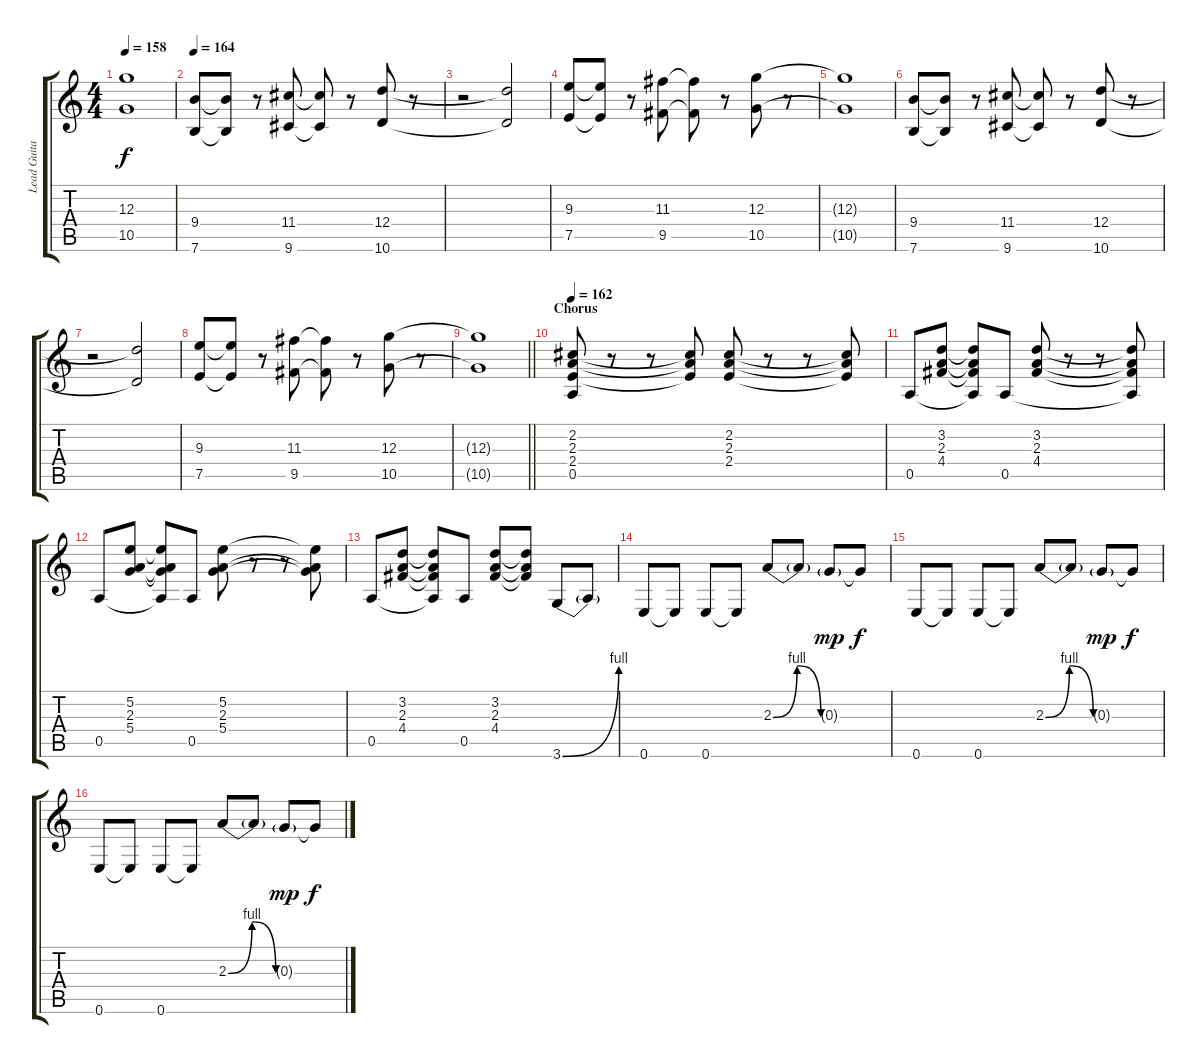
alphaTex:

\track ("Lead Guitar" "Lead Guita") {instrument overdrivenguitar}
\staff {score tabs}
\tuning (E4 B3 G3 D3 A2 E2) {hide}
\ts (4 4)
\tempo 158
\clef g2
\ks c
(12.3{t} 10.5{t}).1{dy f} |
\tempo 164
(9.4 7.6).8 (9.4{t} 7.6{t}).8 r.8 (11.4 9.6).8 (11.4{t} 9.6{t}).8 r.8 (12.4 10.6).8 r.8 |
r.2 (12.4{t} 10.6{t}).2 |
(9.3 7.5).8 (9.3{t} 7.5{t}).8 r.8 (11.3 9.5).8 (11.3{t} 9.5{t}).8 r.8 (12.3 10.5).8 r.8 |
(12.3{t} 10.5{t}).1 |
(9.4 7.6).8 (9.4{t} 7.6{t}).8 r.8 (11.4 9.6).8 (11.4{t} 9.6{t}).8 r.8 (12.4 10.6).8 r.8 |
r.2 (12.4{t} 10.6{t}).2 |
(9.3 7.5).8 (9.3{t} 7.5{t}).8 r.8 (11.3 9.5).8 (11.3{t} 9.5{t}).8 r.8 (12.3 10.5).8 r.8 |
\barLineRight lightlight
(12.3{t} 10.5{t}).1 |
\section ("" "Chorus")
\tempo 162
(2.2 2.3 2.4 0.5).8 r.8 r.8 (2.2{t} 2.3{t} 2.4{t}).8 (2.2 2.3 2.4).8 r.8 r.8 (2.2{t} 2.3{t} 2.4{t}).8 |
0.5.8 (3.2 2.3 4.4).8 (3.2{t} 2.3{t} 4.4{t} 0.5{t}).8 0.5.8 (3.2 2.3 4.4).8 r.8 r.8 (3.2{t} 2.3{t} 4.4{t} 0.5{t}).8 |
0.5.8 (5.2 2.3 5.4).8 (5.2{t} 2.3{t} 5.4{t} 0.5{t}).8 0.5.8 (5.2 2.3 5.4).8 r.8 r.8 (5.2{t} 2.3{t} 5.4{t}).8 |
0.5.8 (3.2 2.3 4.4).8 (3.2{t} 2.3{t} 4.4{t} 0.5{t}).8 0.5.8 (3.2 2.3 4.4).8 (3.2{t} 2.3{t} 4.4{t}).8 3.6{be (bend 0 0 60 4)}.8 3.6{t}.8 |
0.6.8 0.6{t}.8 0.6.8 0.6{t}.8 2.3{be (bendrelease 0 0 15 4 45 4 60 0)}.8 2.3{t}.8 0.3{g}.8{dy mp} 0.3{t}.8{dy f} |
0.6.8 0.6{t}.8 0.6.8 0.6{t}.8 2.3{be (bendrelease 0 0 15 4 45 4 60 0)}.8 2.3{t}.8 0.3{g}.8{dy mp} 0.3{t}.8{dy f} |
0.6.8 0.6{t}.8 0.6.8 0.6{t}.8 2.3{be (bendrelease 0 0 15 4 45 4 60 0)}.8 2.3{t}.8 0.3{g}.8{dy mp} 0.3{t}.8{dy f}
